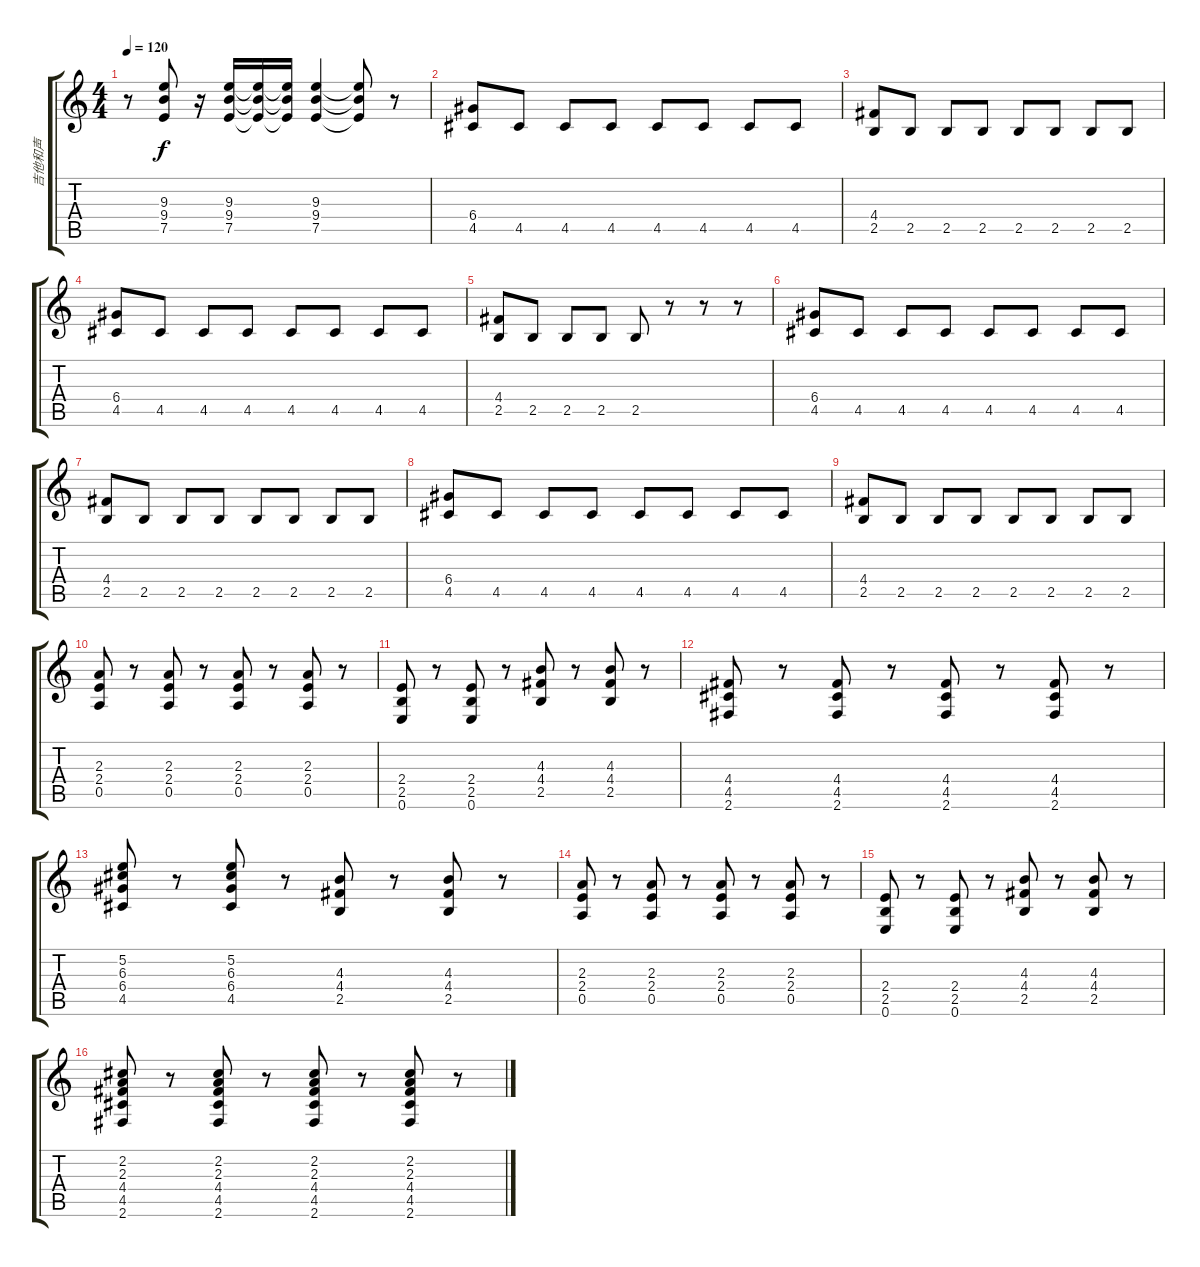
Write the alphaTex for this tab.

\track ("吉他和声" "吉他和声") {instrument distortionguitar}
\staff {score tabs}
\tuning (E4 B3 G3 D3 A2 E2) {hide}
\ts (4 4)
\tempo 120
\clef g2
\ks c
r.8{dy f} (9.3 9.4 7.5).8 r.16 (9.3 9.4 7.5).16 (9.3{t} 9.4{t} 7.5{t}).16 (9.3{t} 9.4{t} 7.5{t}).16 (9.3 9.4 7.5).4 (9.3{t} 9.4{t} 7.5{t}).8 r.8 |
(6.4 4.5).8 4.5.8 4.5.8 4.5.8 4.5.8 4.5.8 4.5.8 4.5.8 |
(4.4 2.5).8 2.5.8 2.5.8 2.5.8 2.5.8 2.5.8 2.5.8 2.5.8 |
(6.4 4.5).8 4.5.8 4.5.8 4.5.8 4.5.8 4.5.8 4.5.8 4.5.8 |
(4.4 2.5).8 2.5.8 2.5.8 2.5.8 2.5.8 r.8 r.8 r.8 |
(6.4 4.5).8 4.5.8 4.5.8 4.5.8 4.5.8 4.5.8 4.5.8 4.5.8 |
(4.4 2.5).8 2.5.8 2.5.8 2.5.8 2.5.8 2.5.8 2.5.8 2.5.8 |
(6.4 4.5).8 4.5.8 4.5.8 4.5.8 4.5.8 4.5.8 4.5.8 4.5.8 |
(4.4 2.5).8 2.5.8 2.5.8 2.5.8 2.5.8 2.5.8 2.5.8 2.5.8 |
(2.3 2.4 0.5).8 r.8 (2.3 2.4 0.5).8 r.8 (2.3 2.4 0.5).8 r.8 (2.3 2.4 0.5).8 r.8 |
(2.4 2.5 0.6).8 r.8 (2.4 2.5 0.6).8 r.8 (4.3 4.4 2.5).8 r.8 (4.3 4.4 2.5).8 r.8 |
(4.4 4.5 2.6).8 r.8 (4.4 4.5 2.6).8 r.8 (4.4 4.5 2.6).8 r.8 (4.4 4.5 2.6).8 r.8 |
(5.2 6.3 6.4 4.5).8 r.8 (5.2 6.3 6.4 4.5).8 r.8 (4.3 4.4 2.5).8 r.8 (4.3 4.4 2.5).8 r.8 |
(2.3 2.4 0.5).8 r.8 (2.3 2.4 0.5).8 r.8 (2.3 2.4 0.5).8 r.8 (2.3 2.4 0.5).8 r.8 |
(2.4 2.5 0.6).8 r.8 (2.4 2.5 0.6).8 r.8 (4.3 4.4 2.5).8 r.8 (4.3 4.4 2.5).8 r.8 |
(2.2 2.3 4.4 4.5 2.6).8 r.8 (2.2 2.3 4.4 4.5 2.6).8 r.8 (2.2 2.3 4.4 4.5 2.6).8 r.8 (2.2 2.3 4.4 4.5 2.6).8 r.8
